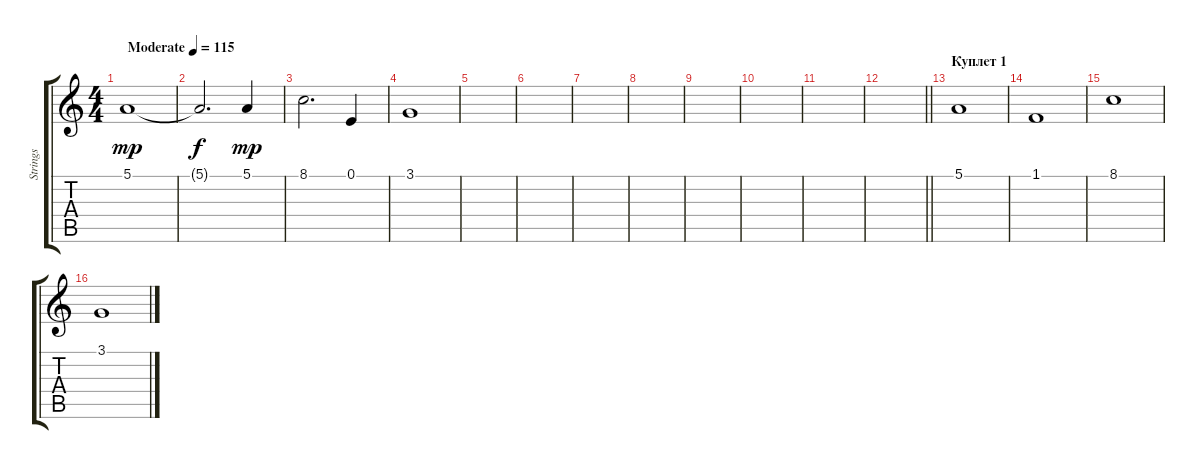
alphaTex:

\track ("Strings" "Strings") {instrument stringensemble1}
\staff {score tabs}
\tuning (E4 B3 G3 D3 A2 E2) {hide}
\ts (4 4)
\tempo (115 "Moderate")
\clef g2
\ks c
5.1.1{dy mp instrument stringensemble1} |
5.1{t}.2{d dy f} 5.1.4{dy mp} |
8.1.2{d} 0.1.4 |
3.1.1 |
|
|
|
|
|
|
|
\barLineRight lightlight
|
\section ("" "Куплет 1")
5.1.1 |
1.1.1 |
8.1.1 |
3.1.1
